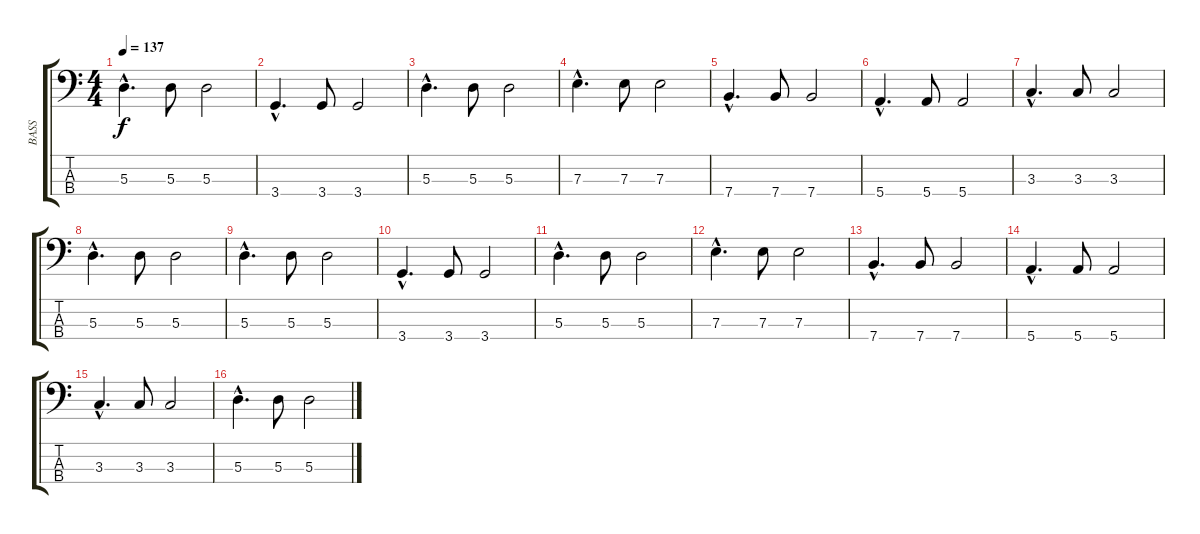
\track ("BASS" "BASS") {instrument electricbassfinger}
\staff {score tabs}
\tuning (G2 D2 A1 E1) {hide}
\ts (4 4)
\tempo 137
\clef f4
\ks c
5.3{hac}.4{d dy f} 5.3.8 5.3.2 |
3.4{hac}.4{d} 3.4.8 3.4.2 |
5.3{hac}.4{d} 5.3.8 5.3.2 |
7.3{hac}.4{d} 7.3.8 7.3.2 |
7.4{hac}.4{d} 7.4.8 7.4.2 |
5.4{hac}.4{d} 5.4.8 5.4.2 |
3.3{hac}.4{d} 3.3.8 3.3.2 |
5.3{hac}.4{d} 5.3.8 5.3.2 |
5.3{hac}.4{d} 5.3.8 5.3.2 |
3.4{hac}.4{d} 3.4.8 3.4.2 |
5.3{hac}.4{d} 5.3.8 5.3.2 |
7.3{hac}.4{d} 7.3.8 7.3.2 |
7.4{hac}.4{d} 7.4.8 7.4.2 |
5.4{hac}.4{d} 5.4.8 5.4.2 |
3.3{hac}.4{d} 3.3.8 3.3.2 |
5.3{hac}.4{d} 5.3.8 5.3.2
